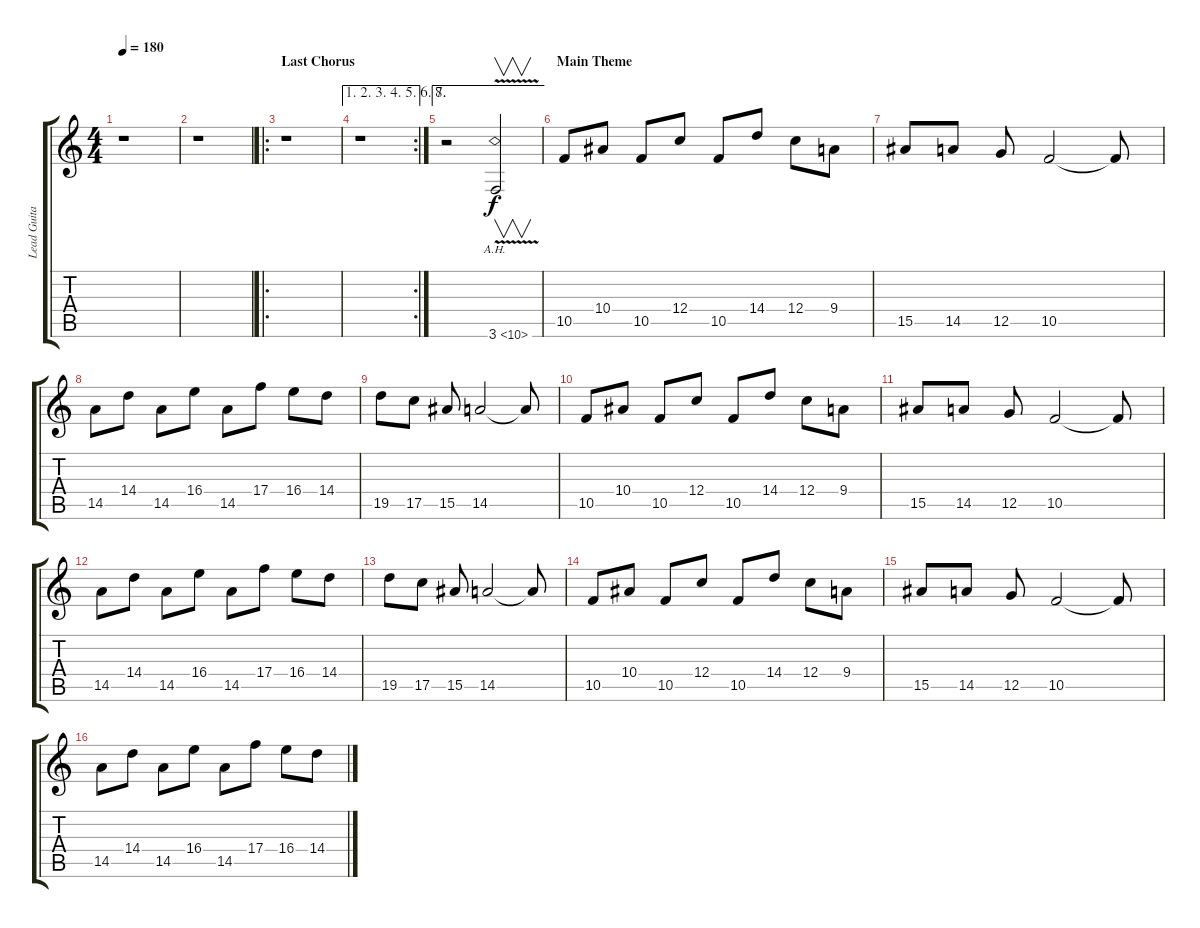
\track ("Lead Guitar 2" "Lead Guita") {instrument distortionguitar}
\staff {score tabs}
\tuning (D4 A3 F3 C3 G2 D2) {hide}
\ts (4 4)
\tempo 180
\clef g2
\ks c
r.1{dy f} |
r.1 |
\ro
\section ("" "Last Chorus")
r.1 |
\ae (1 2 3 4 5 6 7)
\rc 2
r.1 |
\ae 8
r.2 3.6{ah 7 v}.2{v instrument guitarharmonics} |
\section ("" "Main Theme")
10.5.8{instrument distortionguitar} 10.4.8 10.5.8 12.4.8 10.5.8 14.4.8 12.4.8 9.4.8 |
15.5.8 14.5.8 12.5.8 10.5.2 10.5{t}.8 |
14.5.8 14.4.8 14.5.8 16.4.8 14.5.8 17.4.8 16.4.8 14.4.8 |
19.5.8 17.5.8 15.5.8 14.5.2 14.5{t}.8 |
10.5.8 10.4.8 10.5.8 12.4.8 10.5.8 14.4.8 12.4.8 9.4.8 |
15.5.8 14.5.8 12.5.8 10.5.2 10.5{t}.8 |
14.5.8 14.4.8 14.5.8 16.4.8 14.5.8 17.4.8 16.4.8 14.4.8 |
19.5.8 17.5.8 15.5.8 14.5.2 14.5{t}.8 |
10.5.8 10.4.8 10.5.8 12.4.8 10.5.8 14.4.8 12.4.8 9.4.8 |
15.5.8 14.5.8 12.5.8 10.5.2 10.5{t}.8 |
14.5.8 14.4.8 14.5.8 16.4.8 14.5.8 17.4.8 16.4.8 14.4.8
